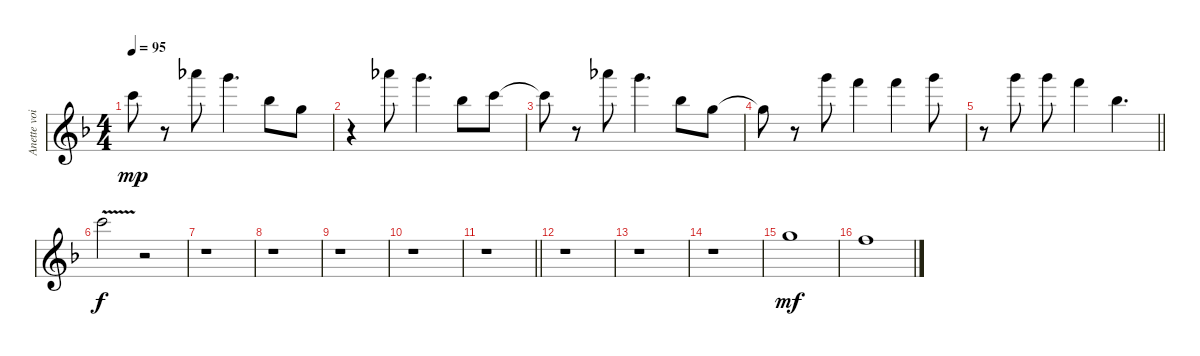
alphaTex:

\track ("Anette voice" "Anette voi") {instrument electricbasspick}
\staff {score}
\tuning (E4 B3 G3 D3 A2 E2 B1) {hide}
\ts (4 4)
\tempo 95
\clef g2
\ks f
8.1{t}.8{dy mp} r.8 16.1.8 15.1.4{d} 6.1.8 3.1.8 |
r.4 16.1.8 15.1.4{d} 6.1.8 8.1.8 |
8.1{t}.8 r.8 16.1.8 15.1.4{d} 6.1.8 3.1.8 |
3.1{t}.8 r.8 15.1.8 13.1.4 13.1.4 15.1.8 |
\barLineRight lightlight
r.8 15.1.8 15.1.8 13.1.4 6.1.4{d} |
8.1{v}.2{dy f} r.2 |
r.1 |
r.1 |
r.1 |
r.1 |
\barLineRight lightlight
r.1 |
r.1 |
r.1 |
r.1 |
3.1.1{dy mf} |
1.1.1
